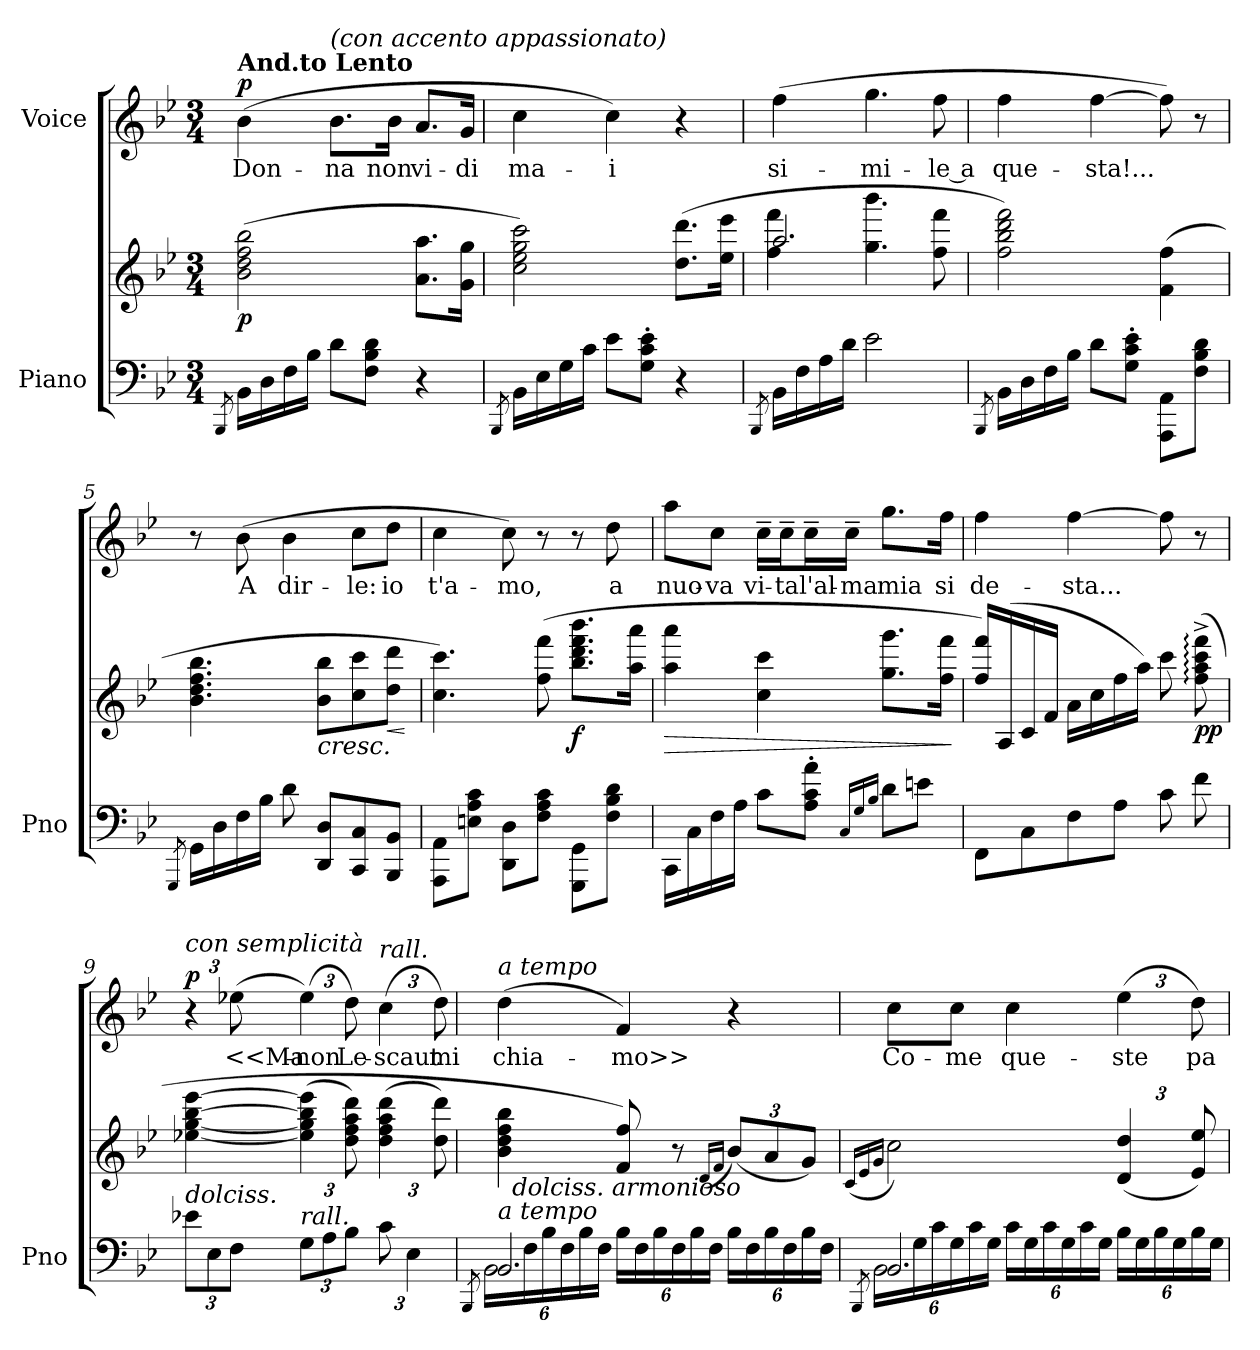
**kern	**kern	**dynam	**kern	**text	**dynam
*part2	*part2	*part2	*part1	*part1	*part1
*staff3	*staff2	*staff2/3	*staff1	*staff1	*staff1
*I"Piano	*	*	*I"Voice	*	*
*I'Pno	*	*	*	*	*
*clefF4	*clefG2	*	*clefG2	*	*
*k[b-e-]	*k[b-e-]	*	*k[b-e-]	*	*
*M3/4	*M3/4	*	*M3/4	*	*
*MM63	*MM63	*	*MM63	*	*
=1	=1	=1	=1	=1	=1
8qBBB-/	.	.	.	.	.
!	!	!	!LO:TX:a:B:t=And.to Lento	!	!
!	!	!LO:DY:b	!	!	!LO:DY:a
16BB-\LL	(2b-\ 2dd\ 2ff\ 2bb-\	p	(4b-\	Don-	p
16D\	.	.	.	.	.
16F\	.	.	.	.	.
16B-\JJ	.	.	.	.	.
!	!	!	!LO:TX:a:i:t=(con accento appassionato)	!	!
8d\L	.	.	8.b-\L	na	.
8F\ 8B-\ 8d\J	.	.	.	.	.
.	.	.	16b-\Jk	non	.
4r	8.a\ 8.aa\L	.	8.a/L	vi-	.
.	16g\ 16gg\Jk	.	16g/Jk	di	.
=2	=2	=2	=2	=2	=2
8qBBB-/	.	.	.	.	.
16BB-\LL	2cc\ 2ee-\ 2gg\ 2ccc\)	.	4cc\	ma-	.
16E-\	.	.	.	.	.
16G\	.	.	.	.	.
16c\JJ	.	.	.	.	.
8e-\L	.	.	4cc\)	i	.
8G\' 8c\' 8e-\'J	.	.	.	.	.
4r	(8.dd\ 8.ddd\L	.	4r	.	.
.	16ee-\ 16eee-\Jk	.	.	.	.
=3	=3	=3	=3	=3	=3
8qBBB-/	.	.	.	.	.
*	*^	*	*	*	*
16BB-\LL	2.aa/	4ff\ 4fff\	.	(4ff\	si-	.
16F\	.	.	.	.	.	.
16A\	.	.	.	.	.	.
16d\JJ	.	.	.	.	.	.
2e-\	.	4.gg\ 4.bbb-\	.	4.gg\	mi-	.
.	.	8ff\ 8fff\	.	8ff\	le a	.
*	*v	*v	*	*	*	*
!!LO:LB:g=z
=4	=4	=4	=4	=4	=4
8qBBB-/	.	.	.	.	.
16BB-\LL	2ff\ 2bb-\ 2ddd\ 2fff\)	.	4ff\	que-	.
16D\	.	.	.	.	.
16F\	.	.	.	.	.
16B-\JJ	.	.	.	.	.
8d\L	.	.	[4ff\	sta!...	.
8G\' 8c\' 8e-\'J	.	.	.	.	.
8AAA\ 8AA\L	(4f\ 4ff\	.	8ff\])	.	.
8F\ 8B-\ 8d\J	.	.	8r	.	.
=5	=5	=5	=5	=5	=5
8qGGG/	.	.	.	.	.
16GG\LL	4.b-\ 4.dd\ 4.ff\ 4.bb-\	.	8r	.	.
16D\	.	.	.	.	.
16F\	.	.	(8b-\	A	.
16B-\JJ	.	.	.	.	.
8d\	.	.	4b-\	dir-	.
!	!	!LO:HP:b	!	!	!
8DD/ 8D/L	8b-\ 8bb-\L	<	.	.	.
8CC/ 8C/	8cc\ 8ccc\	.	8cc\L	le:	.
!	!	!LO:HP:b	!	!	!
8BBB-/ 8BB-/J	8dd\ 8ddd\J	<	8dd\J	io	.
.	.	[	.	.	.
=6	=6	=6	=6	=6	=6
8AAA\ 8AA\L	4.cc\ 4.ccc\)	.	4cc\	t'a-	.
8En\ 8A\ 8c\J	.	.	.	.	.
8DD\ 8D\L	.	.	8cc\)	mo,	.
8F\ 8A\ 8c\J	(8ff\ 8fff\	.	8r	.	.
!	!	!LO:DY:n=1:b	!	!	!
8GGG\ 8GG\L	8.bb-\ 8.ddd\ 8.fff\ 8.bbb-\L	[ f	8r	.	.
8F\ 8B-\ 8d\J	.	.	8dd\	a	.
.	16aa\ 16aaa\Jk	.	.	.	.
!!LO:LB:g=z
=7	=7	=7	=7	=7	=7
!	!	!LO:HP:b	!	!	!
16CC\LL	4aa\ 4aaa\	>	8aa\L	nuo-	.
16C\	.	.	.	.	.
16F\	.	.	8cc\J	va	.
16A\JJ	.	.	.	.	.
8c\L	4cc\ 4ccc\	.	16cc~\LL	vi-	.
.	.	.	16cc~\J	ta	.
8A\' 8c\' 8a\'J	.	.	16cc~\L	l'al-	.
.	.	.	16cc~\JJ	ma	.
16qC/LL	.	.	.	.	.
16qG/	.	.	.	.	.
16qB-/JJ	.	.	.	.	.
8d\L	8.gg\ 8.ggg\L	.	8.gg\L	mia	.
8en\J	.	.	.	.	.
.	16ff\ 16fff\Jk	.	16ff\Jk	si	.
.	.	]	.	.	.
=8	=8	=8	=8	=8	=8
8FF\L	16ff\ 16fff\LL)	.	4ff\	de-	.
.	(16A/	.	.	.	.
8C\	16c/	.	.	.	.
.	16f/JJ	.	.	.	.
8F\	16a\LL	.	[4ff\	sta...	.
.	16cc\	.	.	.	.
8A\J	16ff\	.	.	.	.
.	16aa\JJ)	.	.	.	.
8c\	8ccc\	.	8ff\]	.	.
!	!	!LO:DY:b	!	!	!
8f\	(8ff\:^ 8aa\:^ 8ccc\:^ 8fff\:^	pp	8r	.	.
=9	=9	=9	=9	=9	=9
*Xbrackettup	*	*	*Xbrackettup	*	*
!	!	!	!LO:TX:a:i:t=con semplicità	!	!
!LO:TX:a:i:t=dolciss.	!	!	!	!	!
!	!	!	!	!	!LO:DY:a
12e-X\L	[4ee-X\ [4gg\ [4bb-\ [4eee-\	.	6r	.	p
12E-\	.	.	.	.	.
12F\J	.	.	(12ee-X\	<<Ma-	.
*	*Xbrackettup	*	*	*	*
!LO:TX:a:i:t=rall.	!	!	!	!	!
12G\L	(6ee-\] 6gg\] 6bb-\] 6eee-\]	.	(6ee-\)	non	.
12A\	.	.	.	.	.
12B-\J	12dd\ 12ff\ 12aa\ 12ddd\)	.	12dd\)	Le-	.
!	!	!	!LO:TX:a:i:t=rall.	!	!
12c\	(6dd\ 6ff\ 6aa\ 6ddd\	.	(6cc\	scaut	.
6E-\	.	.	.	.	.
.	12dd\ 12ddd\)	.	12dd\)	mi	.
!!LO:PB:g=z
=10	=10	=10	=10	=10	=10
8qBBB-/	.	.	.	.	.
*^	*	*	*	*	*
!	!	!	!	!LO:TX:a:i:t=a tempo	!	!
!LO:TX:a:i:t=a tempo	!	!	!	!	!	!
!	!LO:N:head=open	!	!	!	!	!
2.BB-/	24BB-\LL	4b-\ 4dd\ 4ff\ 4bb-\	.	(4dd\	chia-	.
!	!LO:TX:a:i:t=dolciss. armonioso	!	!	!	!	!
.	24F\	.	.	.	.	.
.	24B-\	.	.	.	.	.
.	24F\	.	.	.	.	.
.	24B-\	.	.	.	.	.
.	24F\JJ	.	.	.	.	.
.	24B-\LL	8f/ 8ff/)	.	4f/)	mo>>	.
.	24F\	.	.	.	.	.
.	24B-\	.	.	.	.	.
.	24F\	8r	.	.	.	.
.	24B-\	.	.	.	.	.
.	24F\JJ	.	.	.	.	.
.	.	(16qd/LL	.	.	.	.
.	.	16qf/JJ	.	.	.	.
.	24B-\LL	(>12b-/L)	.	4r	.	.
.	24F\	.	.	.	.	.
.	24B-\	12a/	.	.	.	.
.	24F\	.	.	.	.	.
.	24B-\	12g/J)	.	.	.	.
.	24F\JJ	.	.	.	.	.
=11	=11	=11	=11	=11	=11	=11
.	.	(16qc/LL	.	.	.	.
.	.	16qe-/	.	.	.	.
8qBBB-/	.	16qg/JJ	.	.	.	.
!	!LO:N:head=open	!	!	!	!	!
2.BB-/	24BB-\LL	2cc\)	.	8cc\L	Co-	.
.	24G\	.	.	.	.	.
.	24c\	.	.	.	.	.
.	24G\	.	.	8cc\J	me	.
.	24c\	.	.	.	.	.
.	24G\JJ	.	.	.	.	.
.	24c\LL	.	.	4cc\	que-	.
.	24G\	.	.	.	.	.
.	24c\	.	.	.	.	.
.	24G\	.	.	.	.	.
.	24c\	.	.	.	.	.
.	24G\JJ	.	.	.	.	.
.	24B-\LL	(>6d/ 6dd/	.	(6ee-\	ste	.
.	24G\	.	.	.	.	.
.	24B-\	.	.	.	.	.
.	24G\	.	.	.	.	.
.	24B-\	12e-/ 12ee-/)	.	12dd\)	pa-	.
.	24G\JJ	.	.	.	.	.
*v	*v	*	*	*	*	*
=	=	=	=	=	=
*-	*-	*-	*-	*-	*-
